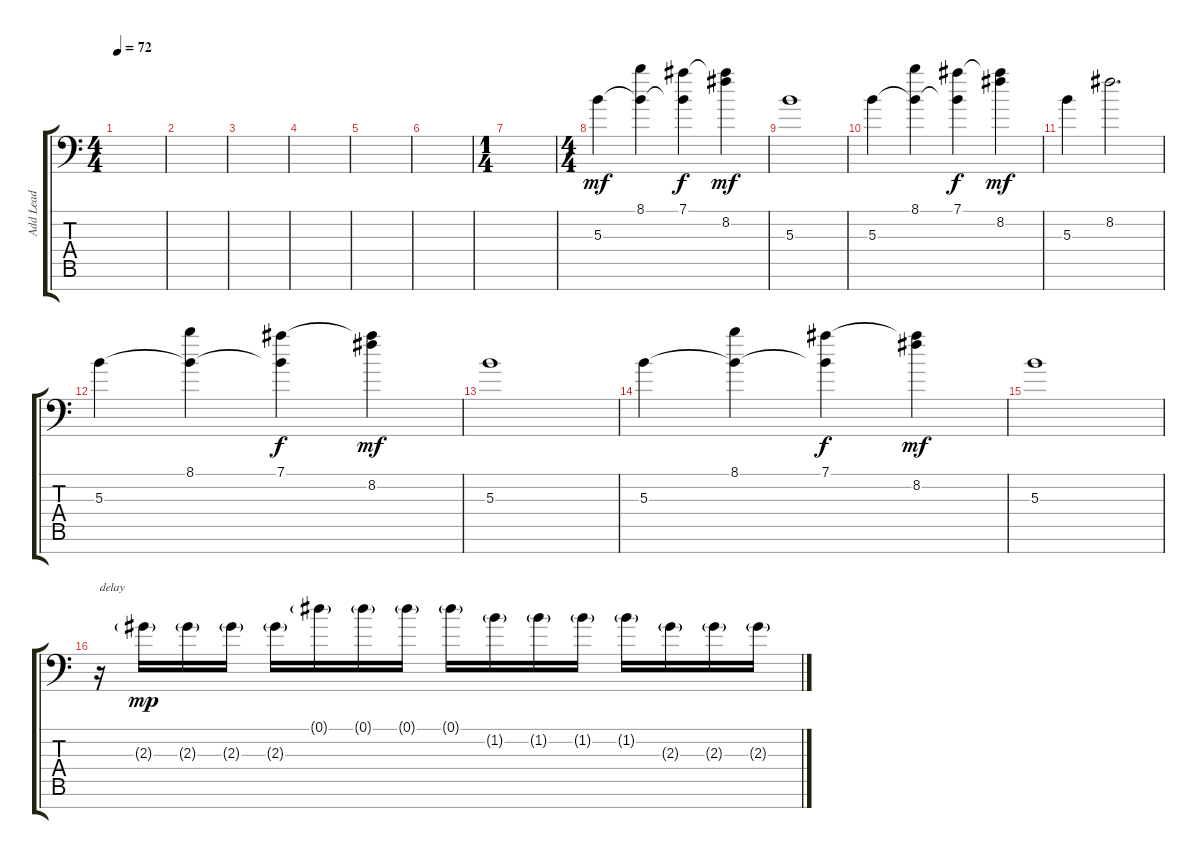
\track ("Add Lead" "Add Lead") {instrument overdrivenguitar}
\staff {score tabs}
\tuning (Eb4 Bb3 Gb3 Db3 Ab2 Eb2 Bb1) {hide}
\ts (4 4)
\tempo 72
\clef f4
\ks c
|
|
|
|
|
|
\ts (1 4)
|
\ts (4 4)
5.3.4{dy mf} (8.1 5.3{t}).4 (7.1 5.3{t}).4{dy f} (7.1{t} 8.2).4{dy mf} |
5.3.1 |
5.3.4 (8.1 5.3{t}).4 (7.1 5.3{t}).4{dy f} (7.1{t} 8.2).4{dy mf} |
5.3.4 8.2.2{d} |
5.3.4 (8.1 5.3{t}).4 (7.1 5.3{t}).4{dy f} (7.1{t} 8.2).4{dy mf} |
5.3.1 |
5.3.4 (8.1 5.3{t}).4 (7.1 5.3{t}).4{dy f} (7.1{t} 8.2).4{dy mf} |
5.3.1 |
r.16{txt "delay" instrument electricguitarclean} 2.3{g}.16{dy mp} 2.3{g}.16 2.3{g}.16 2.3{g}.16 0.1{g}.16 0.1{g}.16 0.1{g}.16 0.1{g}.16 1.2{g}.16 1.2{g}.16 1.2{g}.16 1.2{g}.16 2.3{g}.16 2.3{g}.16 2.3{g}.16
